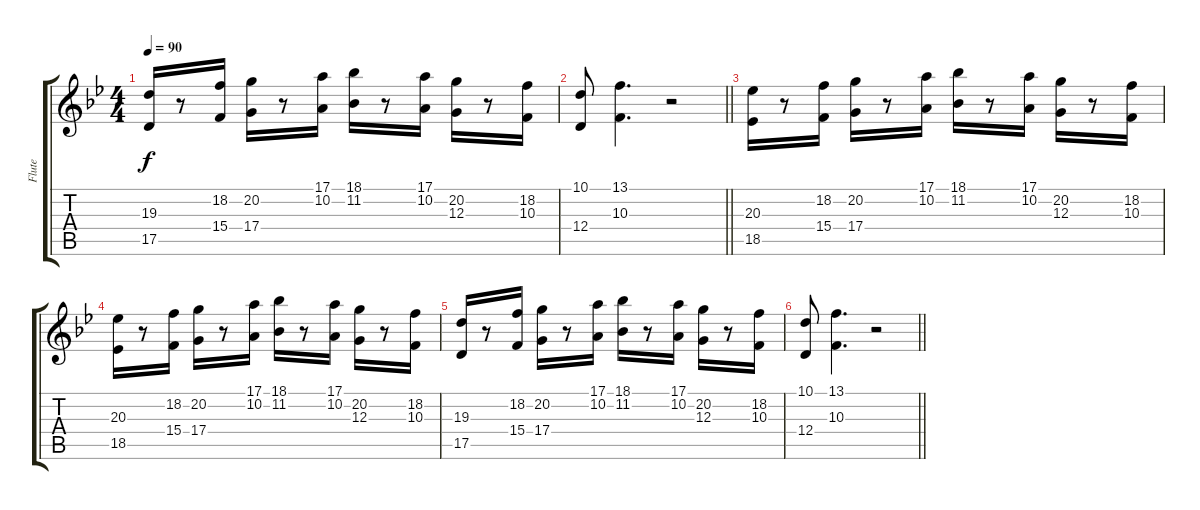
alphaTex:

\track ("Flute" "Flute") {instrument flute}
\staff {score tabs}
\tuning (E4 B3 G3 D3 A2 E2) {hide}
\ts (4 4)
\tempo 90
\clef g2
\ks bb
(19.3 17.5).16{dy f} r.8 (18.2 15.4).16 (20.2 17.4).16 r.8 (17.1 10.2).16 (18.1 11.2).16 r.8 (17.1 10.2).16 (20.2 12.3).16 r.8 (18.2 10.3).16 |
\barLineRight lightlight
(10.1 12.4).8 (13.1 10.3).4{d} r.2 |
(20.3 18.5).16 r.8 (18.2 15.4).16 (20.2 17.4).16 r.8 (17.1 10.2).16 (18.1 11.2).16 r.8 (17.1 10.2).16 (20.2 12.3).16 r.8 (18.2 10.3).16 |
(20.3 18.5).16 r.8 (18.2 15.4).16 (20.2 17.4).16 r.8 (17.1 10.2).16 (18.1 11.2).16 r.8 (17.1 10.2).16 (20.2 12.3).16 r.8 (18.2 10.3).16 |
(19.3 17.5).16 r.8 (18.2 15.4).16 (20.2 17.4).16 r.8 (17.1 10.2).16 (18.1 11.2).16 r.8 (17.1 10.2).16 (20.2 12.3).16 r.8 (18.2 10.3).16 |
\barLineRight lightlight
(10.1 12.4).8 (13.1 10.3).4{d} r.2
